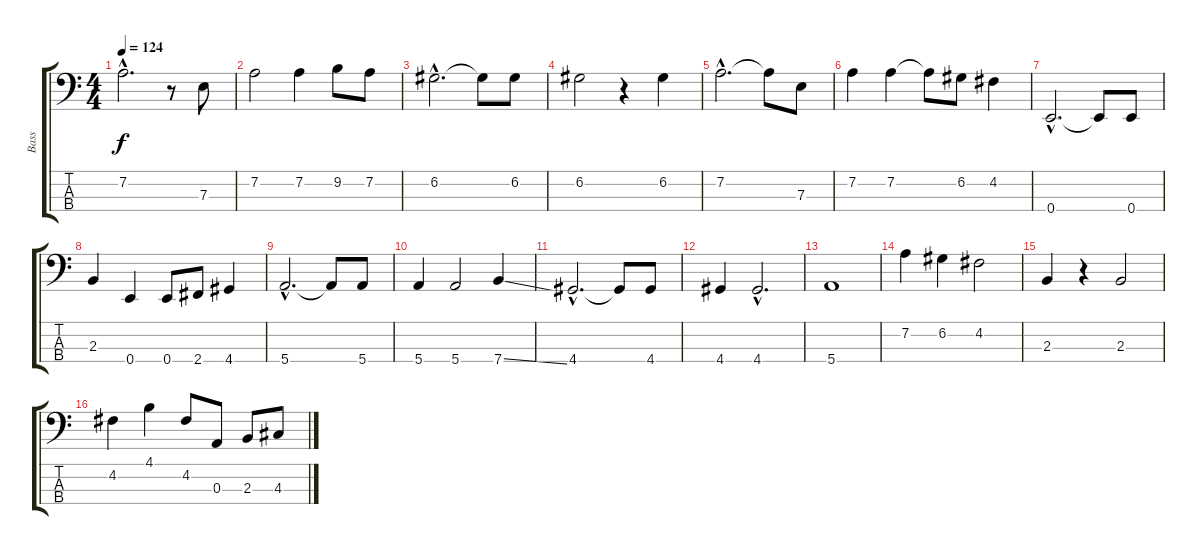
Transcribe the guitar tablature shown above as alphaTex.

\track ("Bass" "Bass") {instrument acousticbass}
\staff {score tabs}
\tuning (G2 D2 A1 E1) {hide}
\ts (4 4)
\tempo 124
\clef f4
\ks c
7.2{hac}.2{d dy f} r.8 7.3.8 |
7.2.2 7.2.4 9.2.8 7.2.8 |
6.2{hac}.2{d} 6.2{t}.8 6.2.8 |
6.2.2 r.4 6.2.4 |
7.2{hac}.2{d} 7.2{t}.8 7.3.8 |
7.2.4 7.2.4 7.2{t}.8 6.2.8 4.2.4 |
0.4{hac}.2{d} 0.4{t}.8 0.4.8 |
2.3.4 0.4.4 0.4.8 2.4.8 4.4.4 |
5.4{hac}.2{d} 5.4{t}.8 5.4.8 |
5.4.4 5.4.2 7.4{ss}.4 |
4.4{hac}.2{d} 4.4{t}.8 4.4.8 |
4.4.4 4.4{hac}.2{d} |
5.4.1 |
7.2.4 6.2.4 4.2.2 |
2.3.4 r.4 2.3.2 |
4.2.4 4.1.4 4.2.8 0.3.8 2.3.8 4.3.8
